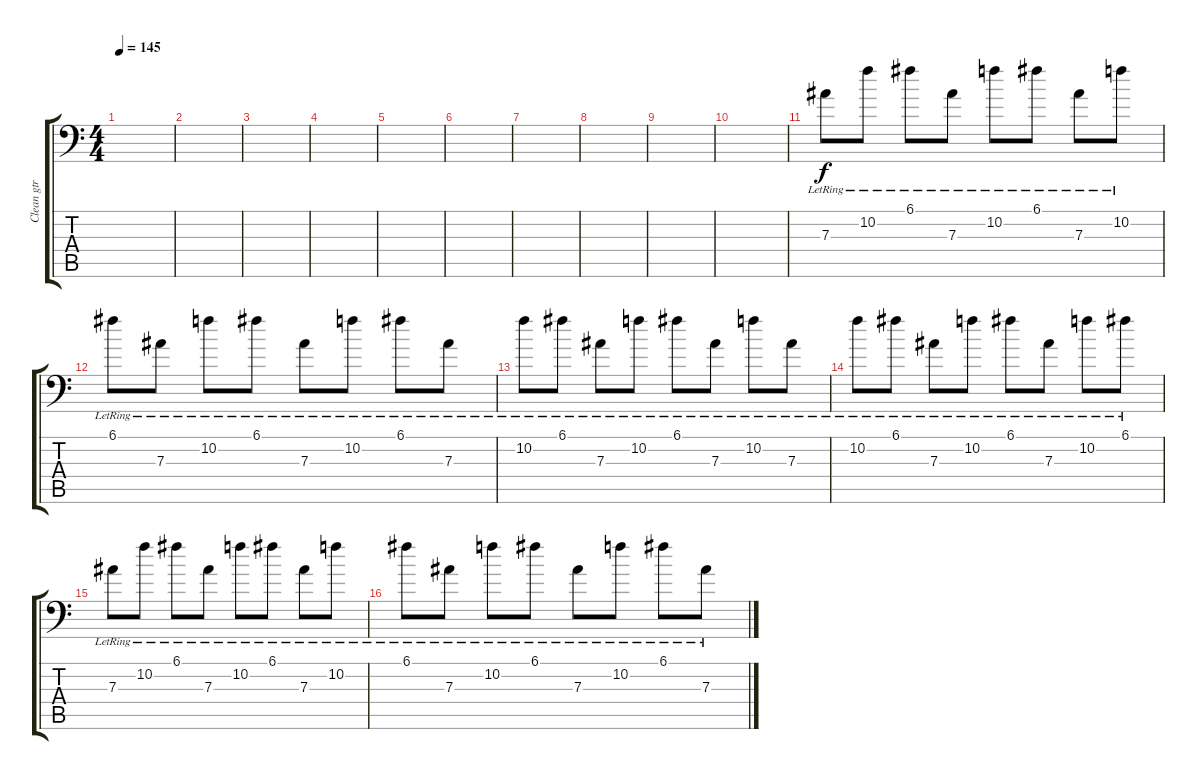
\track ("Clean gtr" "Clean gtr") {instrument electricguitarclean}
\staff {score tabs}
\tuning (C4 G3 Eb3 Bb2 F2 Bb1) {hide}
\ts (4 4)
\tempo 145
\clef f4
\ks c
|
|
|
|
|
|
|
|
|
|
7.3{lr}.8{volume 14} 10.2{lr}.8 6.1{lr}.8 7.3{lr}.8 10.2{lr}.8 6.1{lr}.8 7.3{lr}.8 10.2{lr}.8 |
6.1{lr}.8 7.3{lr}.8 10.2{lr}.8 6.1{lr}.8 7.3{lr}.8 10.2{lr}.8 6.1{lr}.8 7.3{lr}.8 |
10.2{lr}.8 6.1{lr}.8 7.3{lr}.8 10.2{lr}.8 6.1{lr}.8 7.3{lr}.8 10.2{lr}.8 7.3{lr}.8 |
10.2{lr}.8 6.1{lr}.8 7.3{lr}.8 10.2{lr}.8 6.1{lr}.8 7.3{lr}.8 10.2{lr}.8 6.1{lr}.8 |
7.3{lr}.8 10.2{lr}.8 6.1{lr}.8 7.3{lr}.8 10.2{lr}.8 6.1{lr}.8 7.3{lr}.8 10.2{lr}.8 |
6.1{lr}.8 7.3{lr}.8 10.2{lr}.8 6.1{lr}.8 7.3{lr}.8 10.2{lr}.8 6.1{lr}.8 7.3{lr}.8
